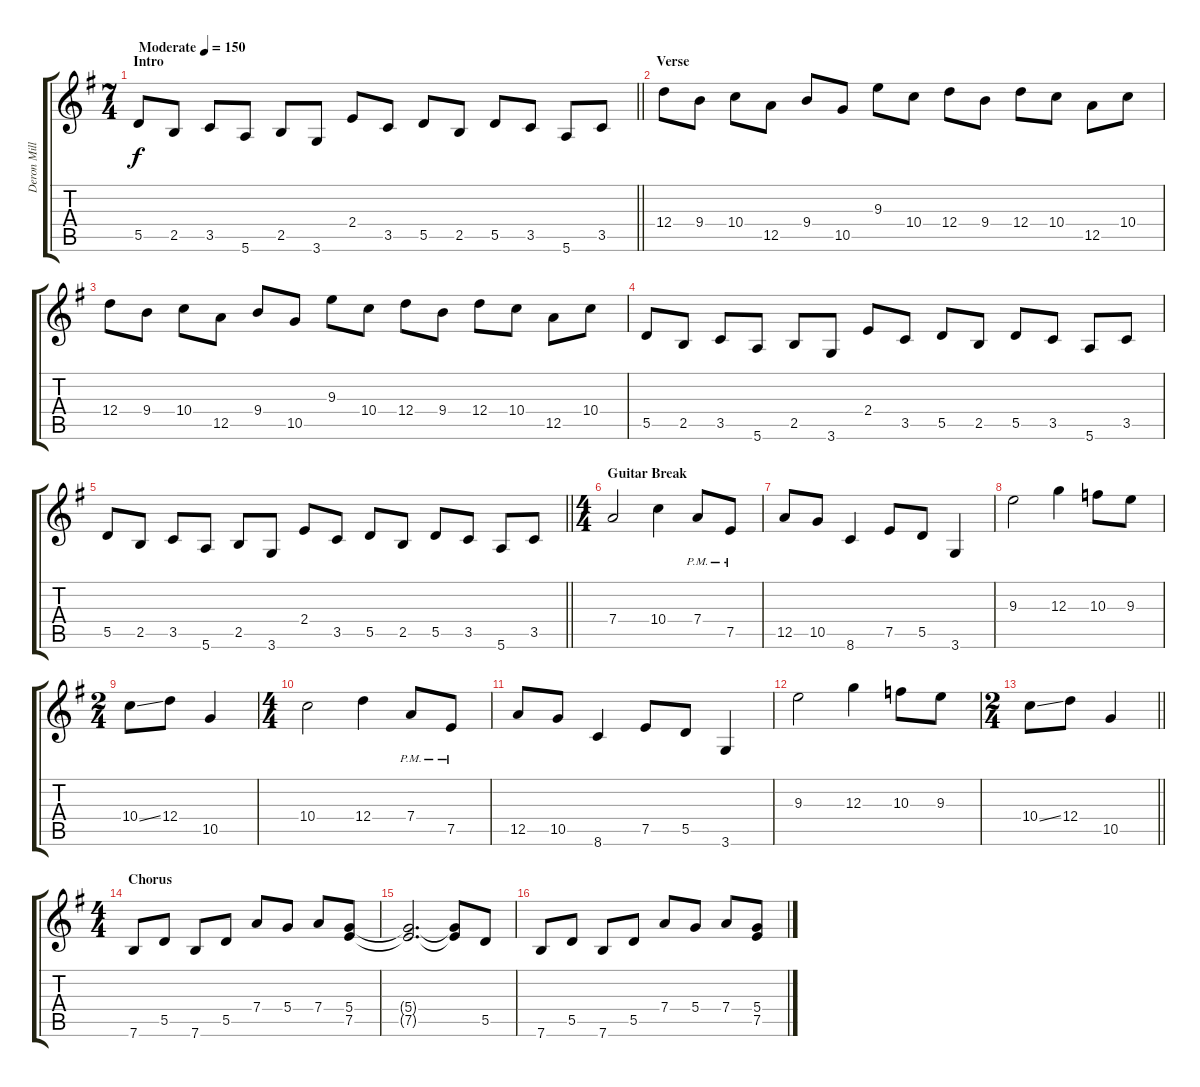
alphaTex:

\track ("Deron Miller [Right]" "Deron Mill") {instrument acousticguitarsteel}
\staff {score tabs}
\tuning (E4 B3 G3 D3 A2 E2) {hide}
\ts (7 4)
\section ("" "Intro")
\tempo (150 "Moderate")
\clef g2
\barLineRight lightlight
\ks g
5.5.8{dy f instrument acousticguitarsteel} 2.5.8 3.5.8 5.6.8 2.5.8 3.6.8 2.4.8 3.5.8 5.5.8 2.5.8 5.5.8 3.5.8 5.6.8 3.5.8 |
\section ("" "Verse")
12.4.8{instrument distortionguitar} 9.4.8 10.4.8 12.5.8 9.4.8 10.5.8 9.3.8 10.4.8 12.4.8 9.4.8 12.4.8 10.4.8 12.5.8 10.4.8 |
12.4.8 9.4.8 10.4.8 12.5.8 9.4.8 10.5.8 9.3.8 10.4.8 12.4.8 9.4.8 12.4.8 10.4.8 12.5.8 10.4.8 |
5.5.8 2.5.8 3.5.8 5.6.8 2.5.8 3.6.8 2.4.8 3.5.8 5.5.8 2.5.8 5.5.8 3.5.8 5.6.8 3.5.8 |
\barLineRight lightlight
5.5.8 2.5.8 3.5.8 5.6.8 2.5.8 3.6.8 2.4.8 3.5.8 5.5.8 2.5.8 5.5.8 3.5.8 5.6.8 3.5.8 |
\ts (4 4)
\section ("" "Guitar Break")
7.4.2 10.4.4 7.4{pm}.8 7.5{pm}.8 |
12.5.8 10.5.8 8.6.4 7.5.8 5.5.8 3.6.4 |
9.3.2 12.3.4 10.3.8 9.3.8 |
\ts (2 4)
10.4{ss}.8 12.4.8 10.5.4 |
\ts (4 4)
10.4.2 12.4.4 7.4{pm}.8 7.5{pm}.8 |
12.5.8 10.5.8 8.6.4 7.5.8 5.5.8 3.6.4 |
9.3.2 12.3.4 10.3.8 9.3.8 |
\ts (2 4)
\barLineRight lightlight
10.4{ss}.8 12.4.8 10.5.4 |
\ts (4 4)
\section ("" "Chorus")
7.6.8 5.5.8 7.6.8 5.5.8 7.4.8 5.4.8 7.4.8 (5.4 7.5).8 |
(5.4{t} 7.5{t}).2{d} (5.4{t} 7.5{t}).8 5.5.8 |
7.6.8 5.5.8 7.6.8 5.5.8 7.4.8 5.4.8 7.4.8 (5.4 7.5).8
